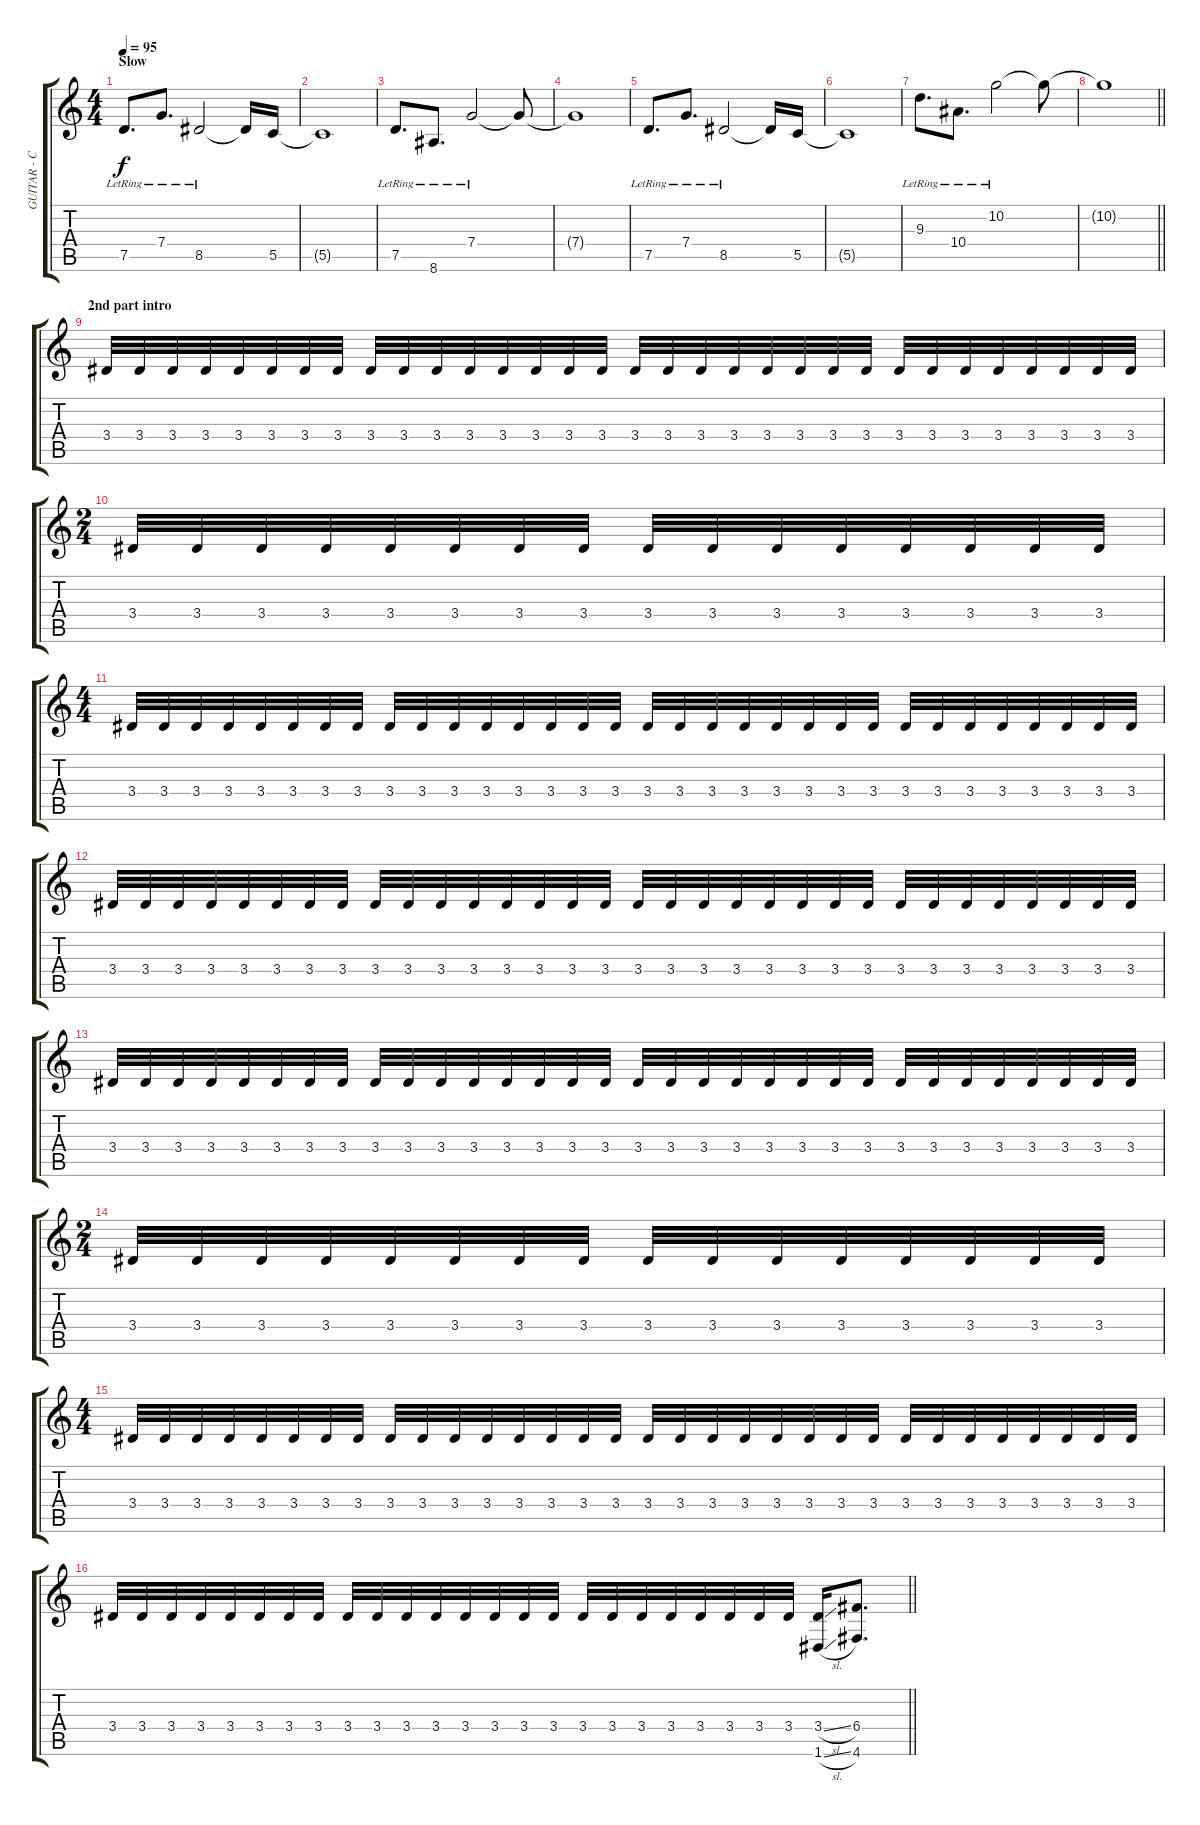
\track ("GUITAR - Christian Andreu" "GUITAR - C") {instrument distortionguitar}
\staff {score tabs}
\tuning (D4 A3 F3 C3 G2 D2) {hide}
\ts (4 4)
\section ("" "Slow")
\tempo 95
\clef g2
\ks c
7.5{lr}.8{d dy f} 7.4{lr}.8{d} 8.5{lr}.2 8.5{t}.16 5.5.16 |
5.5{t}.1 |
7.5{lr}.8{d} 8.6{lr}.8{d} 7.4{lr}.2 7.4{t}.8 |
7.4{t}.1 |
7.5{lr}.8{d} 7.4{lr}.8{d} 8.5{lr}.2 8.5{t}.16 5.5.16 |
5.5{t}.1 |
9.3{lr}.8{d} 10.4{lr}.8{d} 10.2{lr}.2 10.2{t}.8 |
\barLineRight lightlight
10.2{t}.1 |
\section ("" "2nd part intro")
3.4.32{volume 13 instrument overdrivenguitar} 3.4.32 3.4.32 3.4.32 3.4.32 3.4.32 3.4.32 3.4.32 3.4.32 3.4.32 3.4.32 3.4.32 3.4.32 3.4.32 3.4.32 3.4.32 3.4.32 3.4.32 3.4.32 3.4.32 3.4.32 3.4.32 3.4.32 3.4.32 3.4.32 3.4.32 3.4.32 3.4.32 3.4.32 3.4.32 3.4.32 3.4.32 |
\ts (2 4)
3.4.32 3.4.32 3.4.32 3.4.32 3.4.32 3.4.32 3.4.32 3.4.32 3.4.32 3.4.32 3.4.32 3.4.32 3.4.32 3.4.32 3.4.32 3.4.32 |
\ts (4 4)
3.4.32 3.4.32 3.4.32 3.4.32 3.4.32 3.4.32 3.4.32 3.4.32 3.4.32 3.4.32 3.4.32 3.4.32 3.4.32 3.4.32 3.4.32 3.4.32 3.4.32 3.4.32 3.4.32 3.4.32 3.4.32 3.4.32 3.4.32 3.4.32 3.4.32 3.4.32 3.4.32 3.4.32 3.4.32 3.4.32 3.4.32 3.4.32 |
3.4.32 3.4.32 3.4.32 3.4.32 3.4.32 3.4.32 3.4.32 3.4.32 3.4.32 3.4.32 3.4.32 3.4.32 3.4.32 3.4.32 3.4.32 3.4.32 3.4.32 3.4.32 3.4.32 3.4.32 3.4.32 3.4.32 3.4.32 3.4.32 3.4.32 3.4.32 3.4.32 3.4.32 3.4.32 3.4.32 3.4.32 3.4.32 |
3.4.32 3.4.32 3.4.32 3.4.32 3.4.32 3.4.32 3.4.32 3.4.32 3.4.32 3.4.32 3.4.32 3.4.32 3.4.32 3.4.32 3.4.32 3.4.32 3.4.32 3.4.32 3.4.32 3.4.32 3.4.32 3.4.32 3.4.32 3.4.32 3.4.32 3.4.32 3.4.32 3.4.32 3.4.32 3.4.32 3.4.32 3.4.32 |
\ts (2 4)
3.4.32 3.4.32 3.4.32 3.4.32 3.4.32 3.4.32 3.4.32 3.4.32 3.4.32 3.4.32 3.4.32 3.4.32 3.4.32 3.4.32 3.4.32 3.4.32 |
\ts (4 4)
3.4.32 3.4.32 3.4.32 3.4.32 3.4.32 3.4.32 3.4.32 3.4.32 3.4.32 3.4.32 3.4.32 3.4.32 3.4.32 3.4.32 3.4.32 3.4.32 3.4.32 3.4.32 3.4.32 3.4.32 3.4.32 3.4.32 3.4.32 3.4.32 3.4.32 3.4.32 3.4.32 3.4.32 3.4.32 3.4.32 3.4.32 3.4.32 |
\barLineRight lightlight
3.4.32 3.4.32 3.4.32 3.4.32 3.4.32 3.4.32 3.4.32 3.4.32 3.4.32 3.4.32 3.4.32 3.4.32 3.4.32 3.4.32 3.4.32 3.4.32 3.4.32 3.4.32 3.4.32 3.4.32 3.4.32 3.4.32 3.4.32 3.4.32 (3.4{sl} 1.6{sl}).16 (6.4 4.6).8{d}
